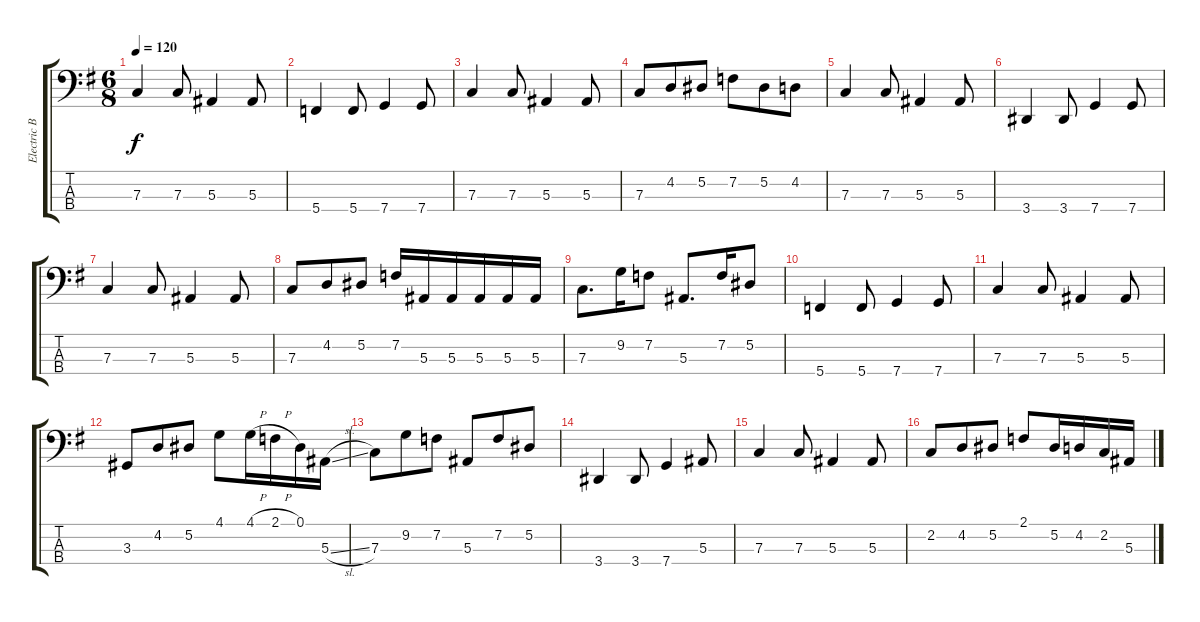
\track ("Electric Bass" "Electric B") {instrument electricbassfinger}
\staff {score tabs}
\tuning (Eb2 Bb1 F1 C1) {hide}
\ts (6 8)
\tempo 120
\clef f4
\ks eminor
7.3.4{dy f} 7.3.8 5.3.4 5.3.8 |
5.4.4 5.4.8 7.4.4 7.4.8 |
7.3.4 7.3.8 5.3.4 5.3.8 |
7.3.8 4.2.8 5.2.8 7.2.8 5.2.8 4.2.8 |
7.3.4 7.3.8 5.3.4 5.3.8 |
3.4.4 3.4.8 7.4.4 7.4.8 |
7.3.4 7.3.8 5.3.4 5.3.8 |
7.3.8 4.2.8 5.2.8 7.2.16 5.3.16 5.3.16 5.3.16 5.3.16 5.3.16 |
7.3.8{d} 9.2.16 7.2.8 5.3.8{d} 7.2.16 5.2.8 |
5.4.4 5.4.8 7.4.4 7.4.8 |
7.3.4 7.3.8 5.3.4 5.3.8 |
3.3.8 4.2.8 5.2.8 4.1.8 4.1{h}.16 2.1{h}.16 0.1.16 5.3{sl}.16 |
7.3.8 9.2.8 7.2.8 5.3.8 7.2.8 5.2.8 |
3.4.4 3.4.8 7.4.4 5.3.8 |
7.3.4 7.3.8 5.3.4 5.3.8 |
2.2.8 4.2.8 5.2.8 2.1.8 5.2.16 4.2.16 2.2.16 5.3.16
